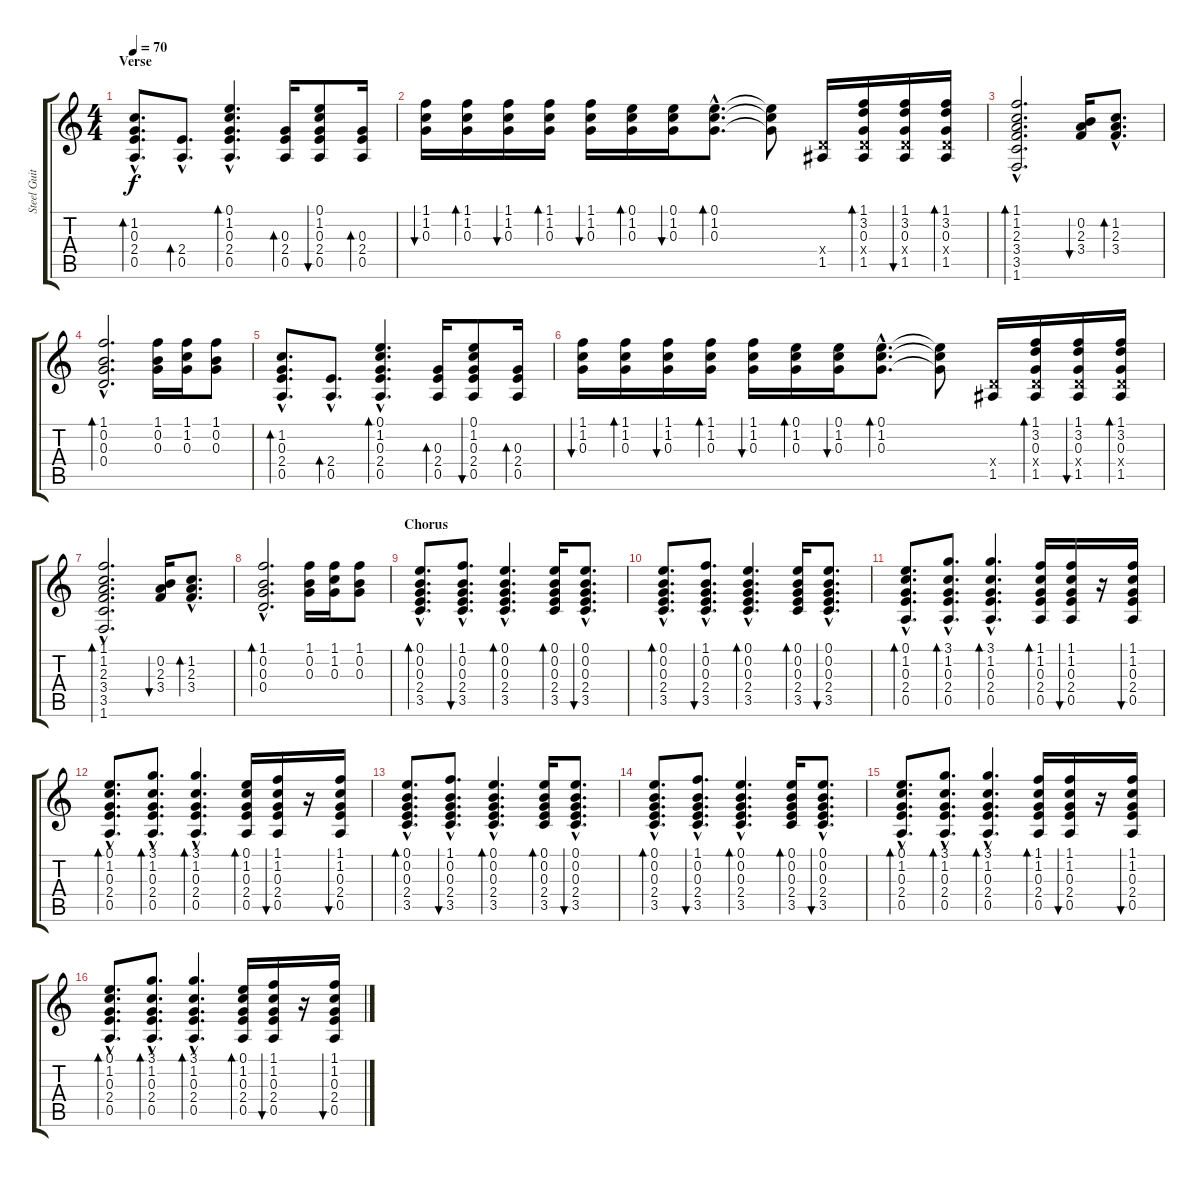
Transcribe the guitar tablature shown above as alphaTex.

\track ("Steel Guitar 1" "Steel Guit") {instrument acousticguitarsteel}
\staff {score tabs}
\tuning (E4 B3 G3 D3 A2 E2) {hide}
\ts (4 4)
\section ("" "Verse")
\tempo 70
\clef g2
\ks c
(1.2{hac} 0.3{hac} 2.4{hac} 0.5{hac}).8{d bd 60 dy f} (2.4{hac} 0.5{hac}).8{d bd 60} (0.1{hac} 1.2{hac} 0.3{hac} 2.4{hac} 0.5{hac}).4{d bd 60} (0.3 2.4 0.5).16{bd 60} (0.1 1.2 0.3 2.4 0.5).8{bu 60} (0.3 2.4 0.5).16{bd 60} |
(1.1 1.2 0.3).16{bu 60} (1.1 1.2 0.3).16{bd 60} (1.1 1.2 0.3).16{bu 60} (1.1 1.2 0.3).16{bd 60} (1.1 1.2 0.3).16{bu 60} (0.1 1.2 0.3).16{bd 60} (0.1 1.2 0.3).16{bu 60} (0.1{hac} 1.2{hac} 0.3{hac}).8{d bd 60} (0.1{t} 1.2{t} 0.3{t}).8 (0.4{x} 1.5).16 (1.1 3.2 0.3 0.4{x} 1.5).16{bd 60} (1.1 3.2 0.3 0.4{x} 1.5).16{bu 60} (1.1 3.2 0.3 0.4{x} 1.5).16{bd 60} |
(1.1{hac} 1.2{hac} 2.3{hac} 3.4{hac} 3.5{hac} 1.6{hac}).2{d bd 60} (0.2 2.3 3.4).16{bu 60} (1.2{hac} 2.3{hac} 3.4{hac}).8{d bd 60} |
(1.1{hac} 0.2{hac} 0.3{hac} 0.4{hac}).2{d bd 60} (1.1 0.2 0.3).16 (1.1 1.2 0.3).16 (1.1 0.2 0.3).8 |
(1.2{hac} 0.3{hac} 2.4{hac} 0.5{hac}).8{d bd 60} (2.4{hac} 0.5{hac}).8{d bd 60} (0.1{hac} 1.2{hac} 0.3{hac} 2.4{hac} 0.5{hac}).4{d bd 60} (0.3 2.4 0.5).16{bd 60} (0.1 1.2 0.3 2.4 0.5).8{bu 60} (0.3 2.4 0.5).16{bd 60} |
(1.1 1.2 0.3).16{bu 60} (1.1 1.2 0.3).16{bd 60} (1.1 1.2 0.3).16{bu 60} (1.1 1.2 0.3).16{bd 60} (1.1 1.2 0.3).16{bu 60} (0.1 1.2 0.3).16{bd 60} (0.1 1.2 0.3).16{bu 60} (0.1{hac} 1.2{hac} 0.3{hac}).8{d bd 60} (0.1{t} 1.2{t} 0.3{t}).8 (0.4{x} 1.5).16 (1.1 3.2 0.3 0.4{x} 1.5).16{bd 60} (1.1 3.2 0.3 0.4{x} 1.5).16{bu 60} (1.1 3.2 0.3 0.4{x} 1.5).16{bd 60} |
(1.1{hac} 1.2{hac} 2.3{hac} 3.4{hac} 3.5{hac} 1.6{hac}).2{d bd 60} (0.2 2.3 3.4).16{bu 60} (1.2{hac} 2.3{hac} 3.4{hac}).8{d bd 60} |
(1.1{hac} 0.2{hac} 0.3{hac} 0.4{hac}).2{d bd 60} (1.1 0.2 0.3).16 (1.1 1.2 0.3).16 (1.1 0.2 0.3).8 |
\section ("" "Chorus")
(0.1{hac} 0.2{hac} 0.3{hac} 2.4{hac} 3.5{hac}).8{d bd 60} (1.1{hac} 0.2{hac} 0.3{hac} 2.4{hac} 3.5{hac}).8{d bu 60} (0.1{hac} 0.2{hac} 0.3{hac} 2.4{hac} 3.5{hac}).4{d bd 60} (0.1 0.2 0.3 2.4 3.5).16{bd 60} (0.1{hac} 0.2{hac} 0.3{hac} 2.4{hac} 3.5{hac}).8{d bu 60} |
(0.1{hac} 0.2{hac} 0.3{hac} 2.4{hac} 3.5{hac}).8{d bd 60} (1.1{hac} 0.2{hac} 0.3{hac} 2.4{hac} 3.5{hac}).8{d bu 60} (0.1{hac} 0.2{hac} 0.3{hac} 2.4{hac} 3.5{hac}).4{d bd 60} (0.1 0.2 0.3 2.4 3.5).16{bd 60} (0.1{hac} 0.2{hac} 0.3{hac} 2.4{hac} 3.5{hac}).8{d bu 60} |
(0.1{hac} 1.2{hac} 0.3{hac} 2.4{hac} 0.5{hac}).8{d bd 60} (3.1{hac} 1.2{hac} 0.3{hac} 2.4{hac} 0.5{hac}).8{d bd 60} (3.1{hac} 1.2{hac} 0.3{hac} 2.4{hac} 0.5{hac}).4{d bd 60} (1.1 1.2 0.3 2.4 0.5).16{bd 60} (1.1 1.2 0.3 2.4 0.5).16{bu 60} r.16 (1.1 1.2 0.3 2.4 0.5).16{bu 60} |
(0.1{hac} 1.2{hac} 0.3{hac} 2.4{hac} 0.5{hac}).8{d bd 60} (3.1{hac} 1.2{hac} 0.3{hac} 2.4{hac} 0.5{hac}).8{d bd 60} (3.1{hac} 1.2{hac} 0.3{hac} 2.4{hac} 0.5{hac}).4{d bd 60} (0.1 1.2 0.3 2.4 0.5).16{bd 60} (1.1 1.2 0.3 2.4 0.5).16{bu 60} r.16 (1.1 1.2 0.3 2.4 0.5).16{bu 60} |
(0.1{hac} 0.2{hac} 0.3{hac} 2.4{hac} 3.5{hac}).8{d bd 60} (1.1{hac} 0.2{hac} 0.3{hac} 2.4{hac} 3.5{hac}).8{d bu 60} (0.1{hac} 0.2{hac} 0.3{hac} 2.4{hac} 3.5{hac}).4{d bd 60} (0.1 0.2 0.3 2.4 3.5).16{bd 60} (0.1{hac} 0.2{hac} 0.3{hac} 2.4{hac} 3.5{hac}).8{d bu 60} |
(0.1{hac} 0.2{hac} 0.3{hac} 2.4{hac} 3.5{hac}).8{d bd 60} (1.1{hac} 0.2{hac} 0.3{hac} 2.4{hac} 3.5{hac}).8{d bu 60} (0.1{hac} 0.2{hac} 0.3{hac} 2.4{hac} 3.5{hac}).4{d bd 60} (0.1 0.2 0.3 2.4 3.5).16{bd 60} (0.1{hac} 0.2{hac} 0.3{hac} 2.4{hac} 3.5{hac}).8{d bu 60} |
(0.1{hac} 1.2{hac} 0.3{hac} 2.4{hac} 0.5{hac}).8{d bd 60} (3.1{hac} 1.2{hac} 0.3{hac} 2.4{hac} 0.5{hac}).8{d bd 60} (3.1{hac} 1.2{hac} 0.3{hac} 2.4{hac} 0.5{hac}).4{d bd 60} (1.1 1.2 0.3 2.4 0.5).16{bd 60} (1.1 1.2 0.3 2.4 0.5).16{bu 60} r.16 (1.1 1.2 0.3 2.4 0.5).16{bu 60} |
(0.1{hac} 1.2{hac} 0.3{hac} 2.4{hac} 0.5{hac}).8{d bd 60} (3.1{hac} 1.2{hac} 0.3{hac} 2.4{hac} 0.5{hac}).8{d bd 60} (3.1{hac} 1.2{hac} 0.3{hac} 2.4{hac} 0.5{hac}).4{d bd 60} (0.1 1.2 0.3 2.4 0.5).16{bd 60} (1.1 1.2 0.3 2.4 0.5).16{bu 60} r.16 (1.1 1.2 0.3 2.4 0.5).16{bu 60}
